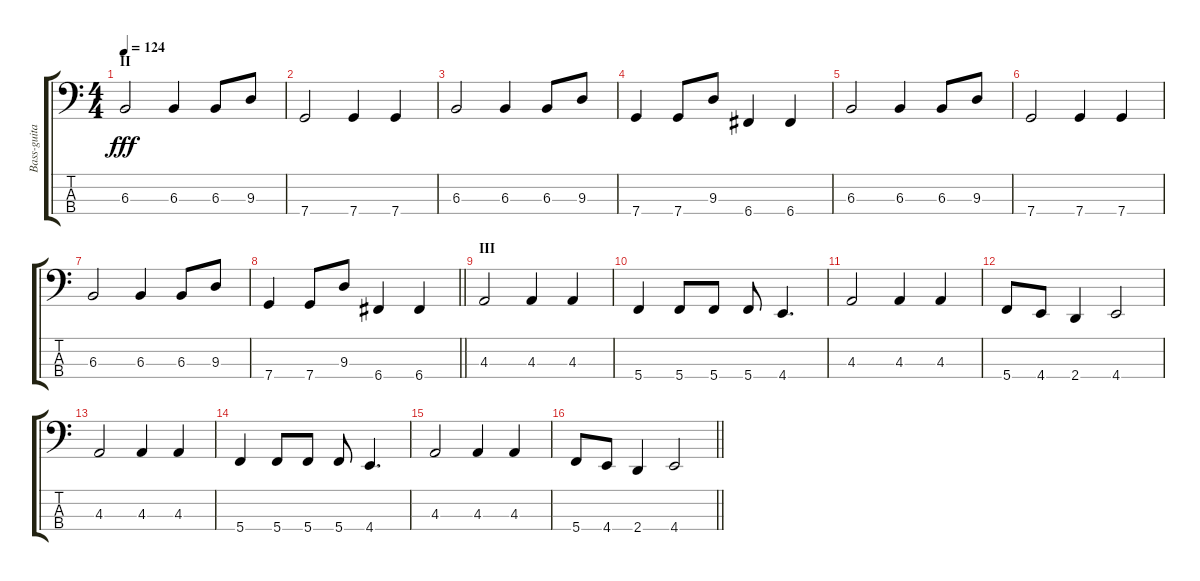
\track ("Bass-guitar (Bergelmir)" "Bass-guita") {instrument electricbassfinger}
\staff {score tabs}
\tuning (Eb2 Bb1 F1 C1) {hide}
\ts (4 4)
\section ("" "II")
\tempo 124
\clef f4
\ks c
6.3.2{dy fff} 6.3.4 6.3.8 9.3.8 |
7.4.2 7.4.4 7.4.4 |
6.3.2 6.3.4 6.3.8 9.3.8 |
7.4.4 7.4.8 9.3.8 6.4.4 6.4.4 |
6.3.2 6.3.4 6.3.8 9.3.8 |
7.4.2 7.4.4 7.4.4 |
6.3.2 6.3.4 6.3.8 9.3.8 |
\barLineRight lightlight
7.4.4 7.4.8 9.3.8 6.4.4 6.4.4 |
\section ("" "III")
4.3.2 4.3.4 4.3.4 |
5.4.4 5.4.8 5.4.8 5.4.8 4.4.4{d} |
4.3.2 4.3.4 4.3.4 |
5.4.8 4.4.8 2.4.4 4.4.2 |
4.3.2 4.3.4 4.3.4 |
5.4.4 5.4.8 5.4.8 5.4.8 4.4.4{d} |
4.3.2 4.3.4 4.3.4 |
\barLineRight lightlight
5.4.8 4.4.8 2.4.4 4.4.2
